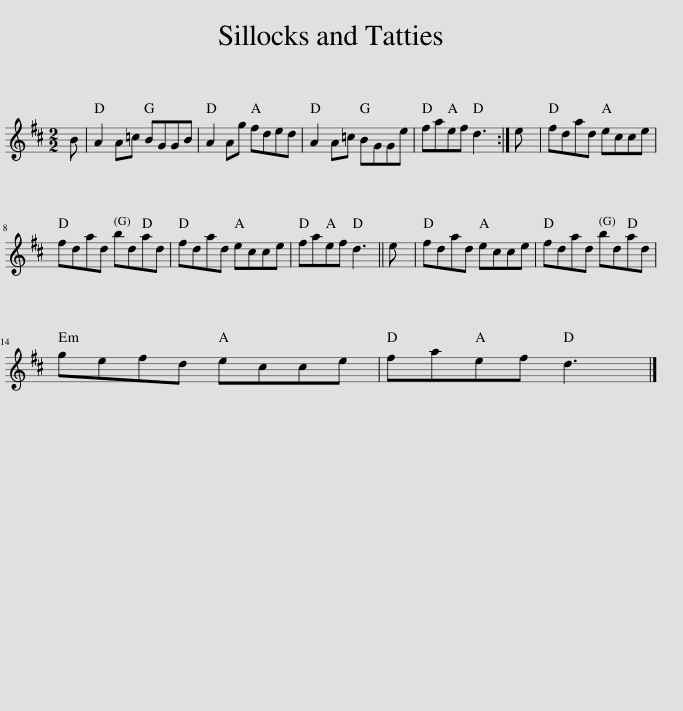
X:1
L:1/8
M:2/2
I:linebreak $
K:D
V:1 treble
V:1
 B | A2 A=c BGGB | A2 Ag fded | A2 A=c BGGe | faef d3 :| %5
 e | fdad ecce |$ fdad bdad | fdad ecce | faef d3 || %10
 e | fdad ecce | fdad bdad |$ gefd ecce | faef d3 |] %15
